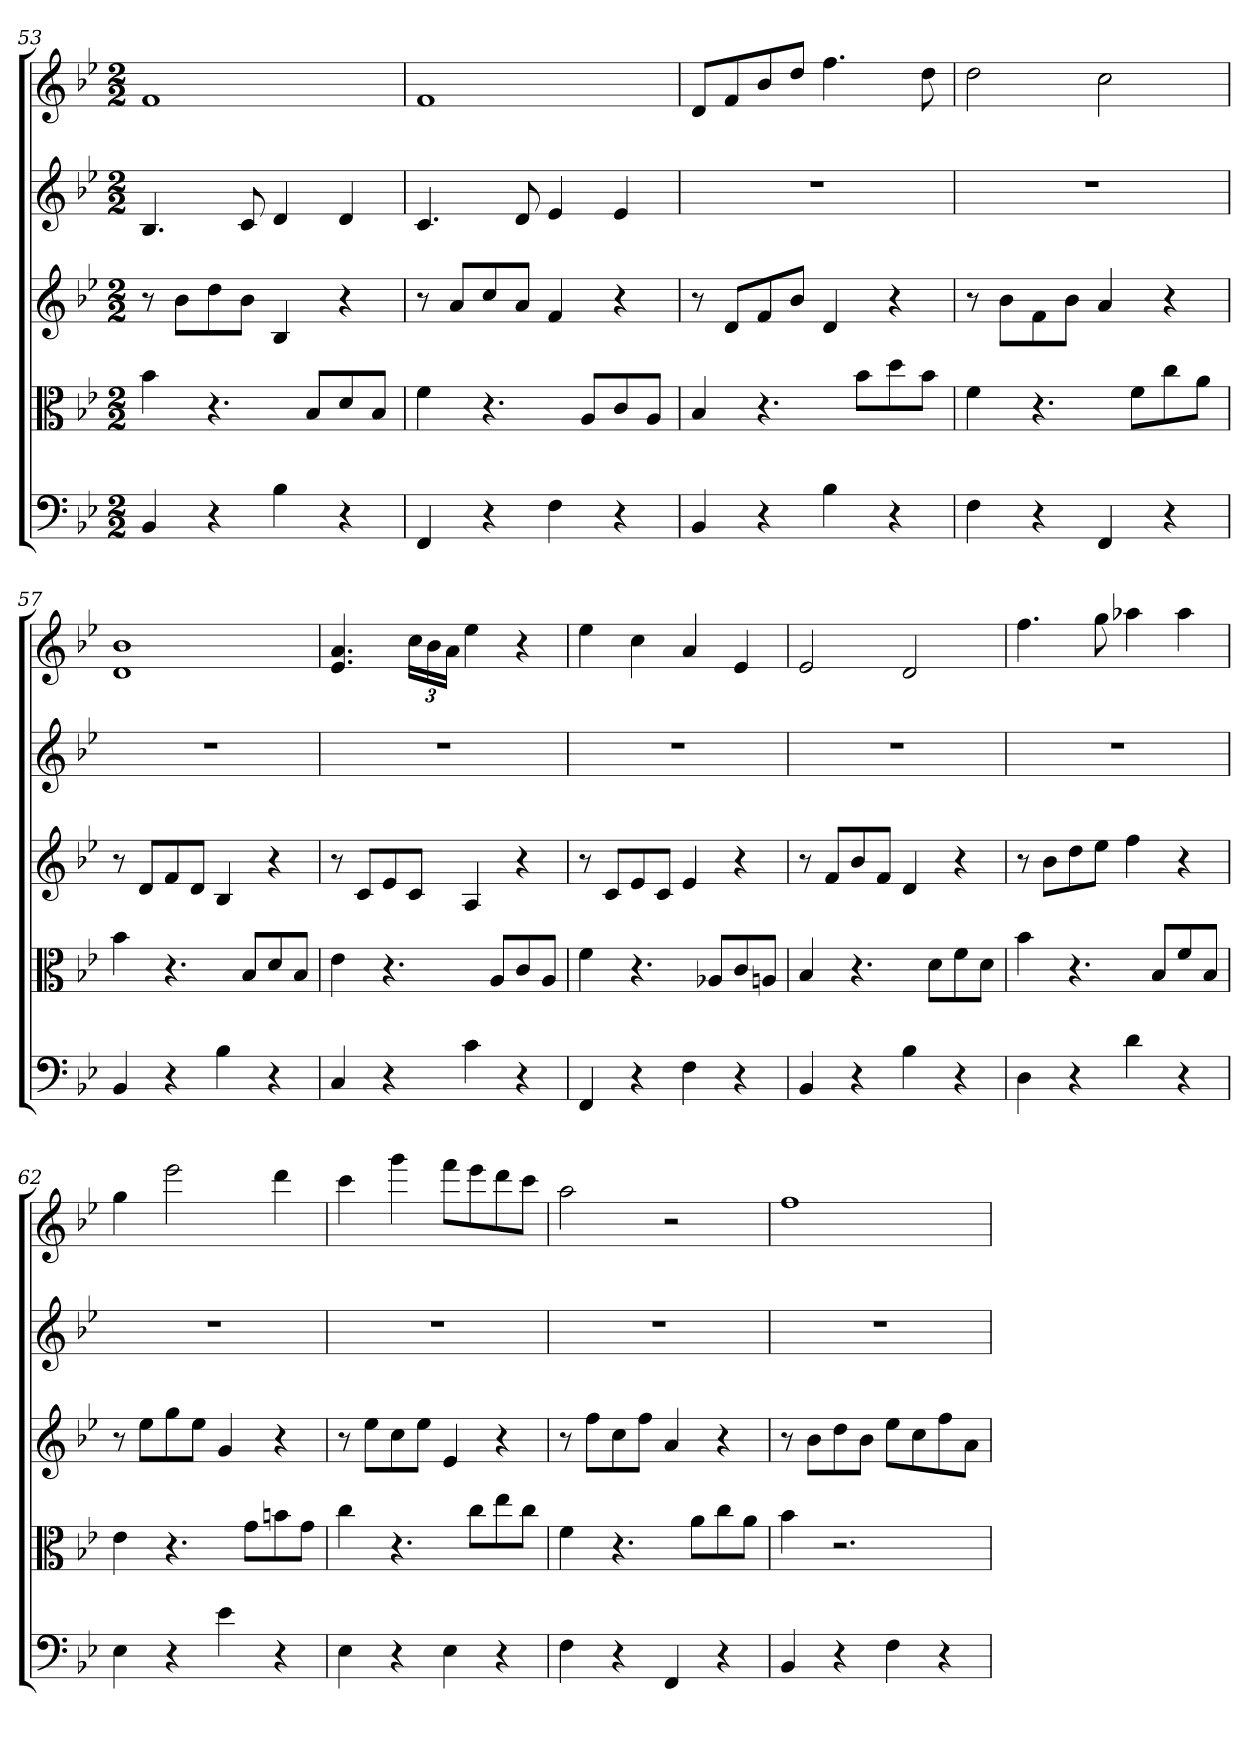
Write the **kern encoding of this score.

**kern	**kern	**kern	**kern	**kern
*part5	*part4	*part3	*part2	*part1
*staff5	*staff4	*staff3	*staff2	*staff1
*clefF4	*clefC3	*clefG2	*clefG2	*clefG2
*k[b-e-]	*k[b-e-]	*k[b-e-]	*k[b-e-]	*k[b-e-]
*B-:	*B-:	*B-:	*B-:	*B-:
*M2/2	*M2/2	*M2/2	*M2/2	*M2/2
=53	=53	=53	=53	=53
4BB-	4b-	8r	4.B-	1f
.	.	8b-\L	.	.
4r	4.r	8dd\	.	.
.	.	8b-\J	8c	.
4B-	.	4B-	4d	.
.	8B-/L	.	.	.
4r	8d/	4r	4d	.
.	8B-/J	.	.	.
=54	=54	=54	=54	=54
4FF	4f	8r	4.c	1f
.	.	8a/L	.	.
4r	4.r	8cc/	.	.
.	.	8a/J	8d	.
4F	.	4f	4e-	.
.	8A/L	.	.	.
4r	8c/	4r	4e-	.
.	8A/J	.	.	.
=55	=55	=55	=55	=55
4BB-	4B-	8r	1r	8d/L
.	.	8d/L	.	8f/
4r	4.r	8f/	.	8b-/
.	.	8b-/J	.	8dd/J
4B-	.	4d	.	4.ff
.	8b-\L	.	.	.
4r	8dd\	4r	.	.
.	8b-\J	.	.	8dd
=56	=56	=56	=56	=56
4F	4f	8r	1r	2dd
.	.	8b-\L	.	.
4r	4.r	8f\	.	.
.	.	8b-\J	.	.
4FF	.	4a	.	2cc
.	8f\L	.	.	.
4r	8cc\	4r	.	.
.	8a\J	.	.	.
=57	=57	=57	=57	=57
4BB-	4b-	8r	1r	1d 1b-
.	.	8d/L	.	.
4r	4.r	8f/	.	.
.	.	8d/J	.	.
4B-	.	4B-	.	.
.	8B-/L	.	.	.
4r	8d/	4r	.	.
.	8B-/J	.	.	.
=58	=58	=58	=58	=58
4C	4e-	8r	1r	4.e- 4.a
.	.	8c/L	.	.
4r	4.r	8e-/	.	.
.	.	8c/J	.	24cc\LL
.	.	.	.	24b-\
.	.	.	.	24a\JJ
4c	.	4A	.	4ee-
.	8A/L	.	.	.
4r	8c/	4r	.	4r
.	8A/J	.	.	.
=59	=59	=59	=59	=59
4FF	4f	8r	1r	4ee-
.	.	8c/L	.	.
4r	4.r	8e-/	.	4cc
.	.	8c/J	.	.
4F	.	4e-	.	4a
.	8A-X/L	.	.	.
4r	8c/	4r	.	4e-
.	8An/J	.	.	.
=60	=60	=60	=60	=60
4BB-	4B-	8r	1r	2e-
.	.	8f/L	.	.
4r	4.r	8b-/	.	.
.	.	8f/J	.	.
4B-	.	4d	.	2d
.	8d\L	.	.	.
4r	8f\	4r	.	.
.	8d\J	.	.	.
=61	=61	=61	=61	=61
4D	4b-	8r	1r	4.ff
.	.	8b-\L	.	.
4r	4.r	8dd\	.	.
.	.	8ee-\J	.	8gg
4d	.	4ff	.	4aa-X
.	8B-/L	.	.	.
4r	8f/	4r	.	4aa-
.	8B-/J	.	.	.
=62	=62	=62	=62	=62
4E-	4e-	8r	1r	4gg
.	.	8ee-\L	.	.
4r	4.r	8gg\	.	2eee-
.	.	8ee-\J	.	.
4e-	.	4g	.	.
.	8g\L	.	.	.
4r	8bn\	4r	.	4ddd
.	8g\J	.	.	.
=63	=63	=63	=63	=63
4E-	4cc	8r	1r	4ccc
.	.	8ee-\L	.	.
4r	4.r	8cc\	.	4ggg
.	.	8ee-\J	.	.
4E-	.	4e-	.	8fff\L
.	8cc\L	.	.	8eee-\
4r	8ee-\	4r	.	8ddd\
.	8cc\J	.	.	8ccc\J
=64	=64	=64	=64	=64
4F	4f	8r	1r	2aa
.	.	8ff\L	.	.
4r	4.r	8cc\	.	.
.	.	8ff\J	.	.
4FF	.	4a	.	2r
.	8a\L	.	.	.
4r	8cc\	4r	.	.
.	8a\J	.	.	.
=65	=65	=65	=65	=65
4BB-	4b-	8r	1r	1ff
.	.	8b-\L	.	.
4r	2.r	8dd\	.	.
.	.	8b-\J	.	.
4F	.	8ee-\L	.	.
.	.	8cc\	.	.
4r	.	8ff\	.	.
.	.	8a\J	.	.
=	=	=	=	=
*-	*-	*-	*-	*-
